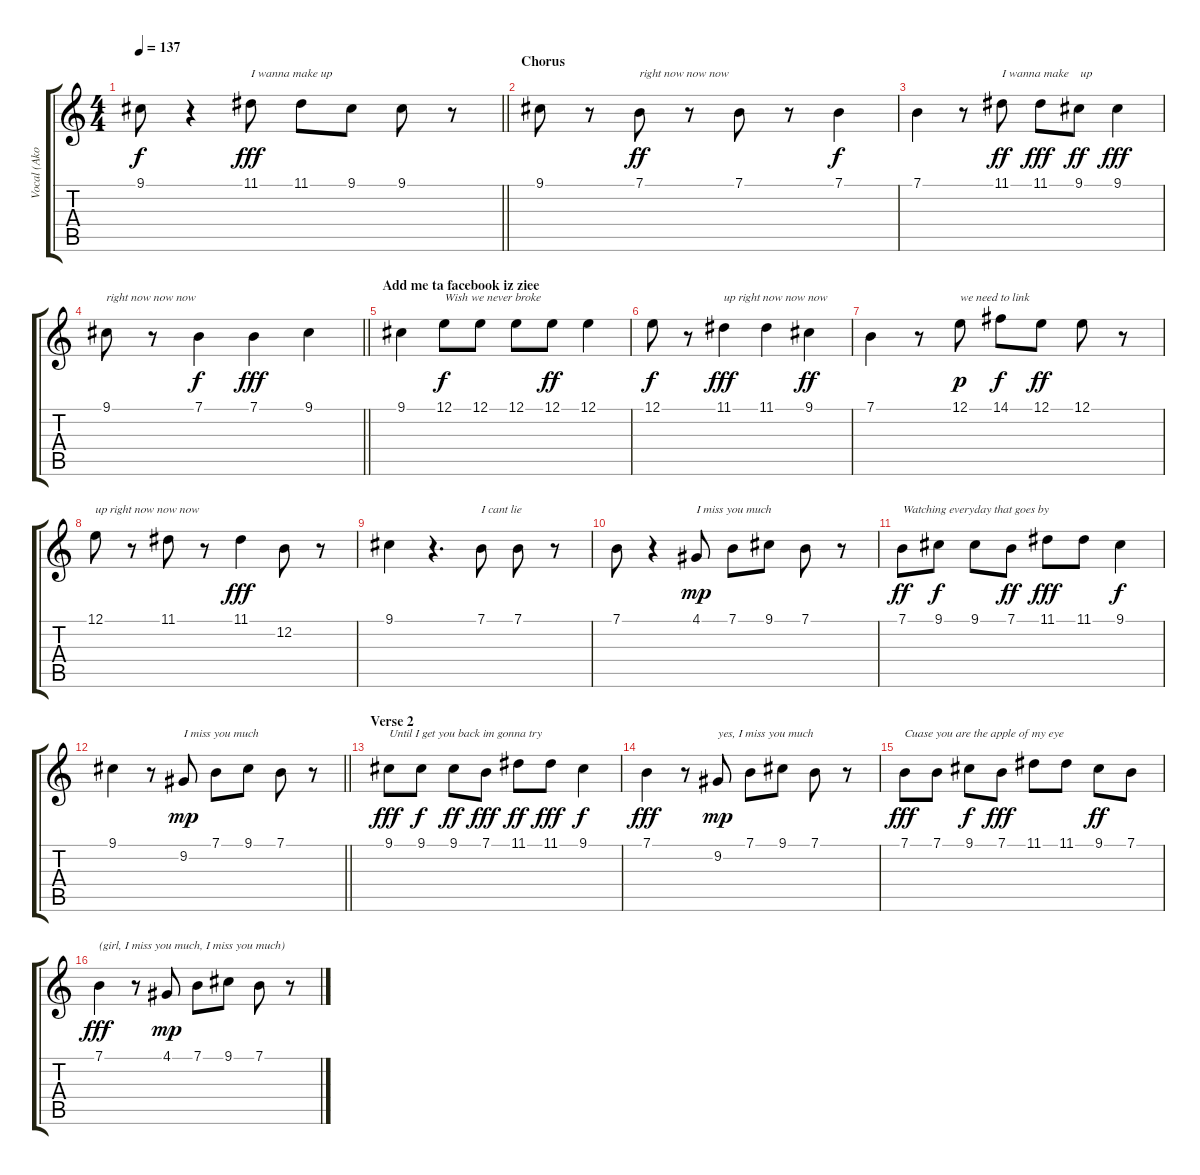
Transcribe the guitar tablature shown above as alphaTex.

\track ("Vocal (Akon)" "Vocal (Ako") {instrument panflute}
\staff {score tabs}
\tuning (E4 B3 G3 D3 A2 E2) {hide}
\ts (4 4)
\tempo 137
\clef g2
\barLineRight lightlight
\ks c
9.1.8{dy f} r.4 11.1.8{txt "I wanna make up " dy fff} 11.1.8 9.1.8 9.1.8 r.8 |
\section ("" "Chorus")
9.1.8 r.8 7.1.8{txt "right now now now" dy ff} r.8 7.1.8 r.8 7.1.4{dy f} |
7.1.4 r.8 11.1.8{txt "I wanna make    up " dy ff} 11.1.8{dy fff} 9.1.8{dy ff} 9.1.4{dy fff} |
\barLineRight lightlight
9.1.8{txt "right now now now"} r.8 7.1.4{dy f} 7.1.4{dy fff} 9.1.4 |
\section ("" "Add me ta facebook iz ziee")
9.1.4 12.1.8{txt "Wish we never broke " dy f} 12.1.8 12.1.8 12.1.8{dy ff} 12.1.4 |
12.1.8{dy f} r.8 11.1.4{txt "up right now now now" dy fff} 11.1.4 9.1.4{dy ff} |
7.1.4 r.8 12.1.8{txt "we need to link " dy p} 14.1.8{dy f} 12.1.8{dy ff} 12.1.8 r.8 |
12.1.8{txt "up right now now now"} r.8 11.1.8 r.8 11.1.4{dy fff} 12.2.8 r.8 |
9.1.4 r.4{d} 7.1.8{txt "I cant lie "} 7.1.8 r.8 |
7.1.8 r.4 4.1.8{txt "I miss you much" dy mp} 7.1.8 9.1.8 7.1.8 r.8 |
7.1.8{txt "Watching everyday that goes by" dy ff} 9.1.8{dy f} 9.1.8 7.1.8{dy ff} 11.1.8{dy fff} 11.1.8 9.1.4{dy f} |
\barLineRight lightlight
9.1.4 r.8 9.2.8{txt "I miss you much" dy mp} 7.1.8 9.1.8 7.1.8 r.8 |
\section ("" "Verse 2")
9.1.8{txt "Until I get you back im gonna try" dy fff} 9.1.8{dy f} 9.1.8{dy ff} 7.1.8{dy fff} 11.1.8{dy ff} 11.1.8{dy fff} 9.1.4{dy f} |
7.1.4{dy fff} r.8 9.2.8{txt "yes, I miss you much" dy mp} 7.1.8 9.1.8 7.1.8 r.8 |
7.1.8{txt "Cuase you are the apple of my eye " dy fff} 7.1.8 9.1.8{dy f} 7.1.8{dy fff} 11.1.8 11.1.8 9.1.8{dy ff} 7.1.8 |
7.1.4{txt "(girl, I miss you much, I miss you much)" dy fff} r.8 4.1.8{dy mp} 7.1.8 9.1.8 7.1.8 r.8
